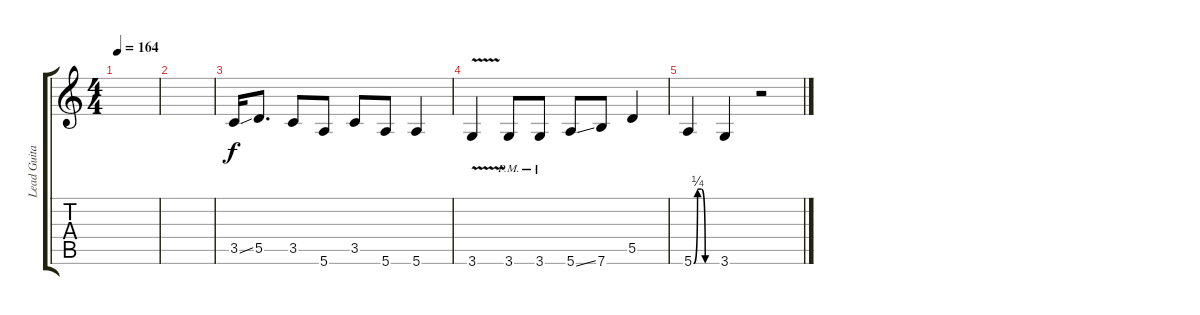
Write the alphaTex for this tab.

\track ("Lead Guitar 2" "Lead Guita") {instrument electricguitarjazz}
\staff {score tabs}
\tuning (E4 B3 G3 D3 A2 E2) {hide}
\ts (4 4)
\tempo 164
\clef g2
\ks c
|
|
3.5{ss}.16 5.5.8{d} 3.5.8 5.6.8 3.5.8 5.6.8 5.6.4 |
3.6{v}.4 3.6{pm}.8 3.6{pm}.8 5.6{ss}.8 7.6.8 5.5.4 |
5.6{be (custom 0 0 10 1 20 1 30 0 60 0)}.4 3.6.4 r.2
